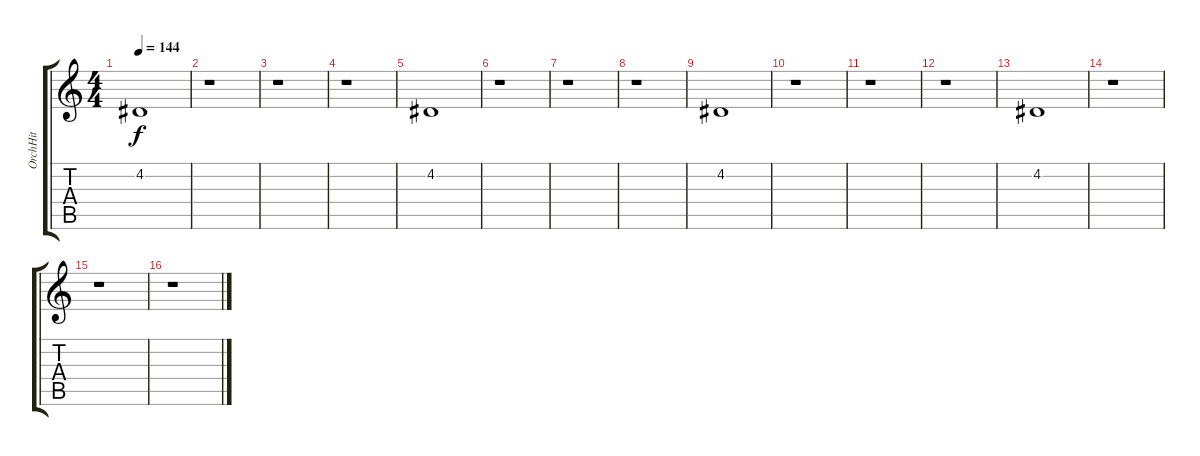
\track ("OrchHit" "OrchHit") {instrument orchestrahit}
\staff {score tabs}
\tuning (E4 B3 G3 D3 A2 E2) {hide}
\ts (4 4)
\tempo 144
\clef g2
\ks c
4.2.1{dy f instrument orchestrahit} |
r.1 |
r.1 |
r.1 |
4.2.1 |
r.1 |
r.1 |
r.1 |
4.2.1 |
r.1 |
r.1 |
r.1 |
4.2.1 |
r.1 |
r.1 |
r.1
